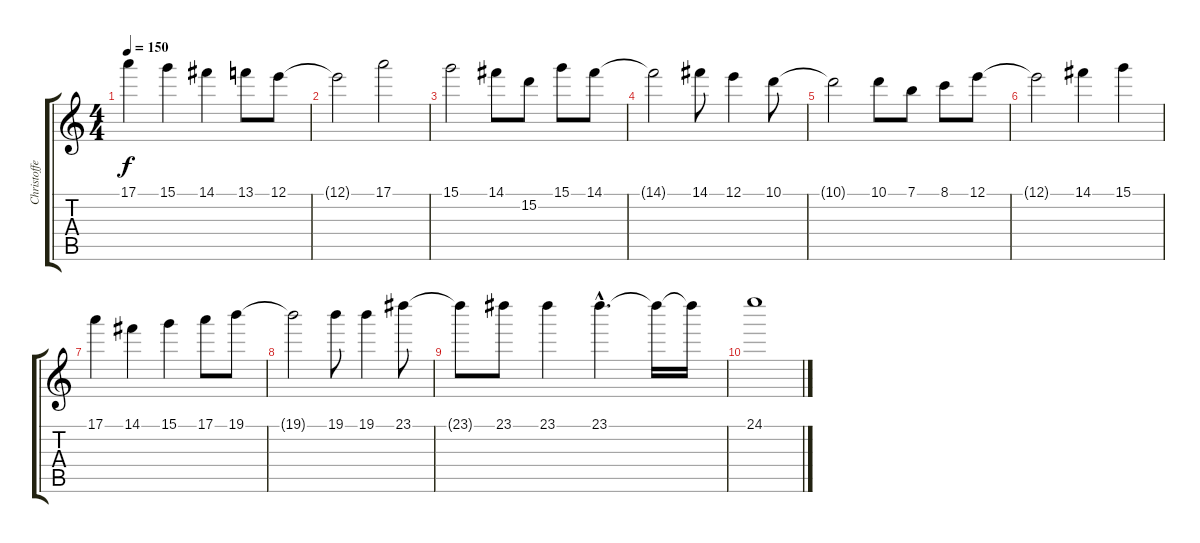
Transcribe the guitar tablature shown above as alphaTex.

\track ("Christoffer" "Christoffe") {instrument distortionguitar}
\staff {score tabs}
\tuning (E4 B3 G3 D3 A2 E2) {hide}
\ts (4 4)
\tempo 150
\clef g2
\ks c
17.1.4{dy f} 15.1.4 14.1.4 13.1.8 12.1.8 |
12.1{t}.2 17.1.2 |
15.1.2 14.1.8 15.2.8 15.1.8 14.1.8 |
14.1{t}.2 14.1.8 12.1.4 10.1.8 |
10.1{t}.2 10.1.8 7.1.8 8.1.8 12.1.8 |
12.1{t}.2 14.1.4 15.1.4 |
17.1.4 14.1.4 15.1.4 17.1.8 19.1.8 |
19.1{t}.2 19.1.8 19.1.4 23.1.8 |
23.1{t}.8 23.1.8 23.1.4 23.1{hac}.4{d} 23.1{t}.16 23.1{t}.16 |
24.1.1
